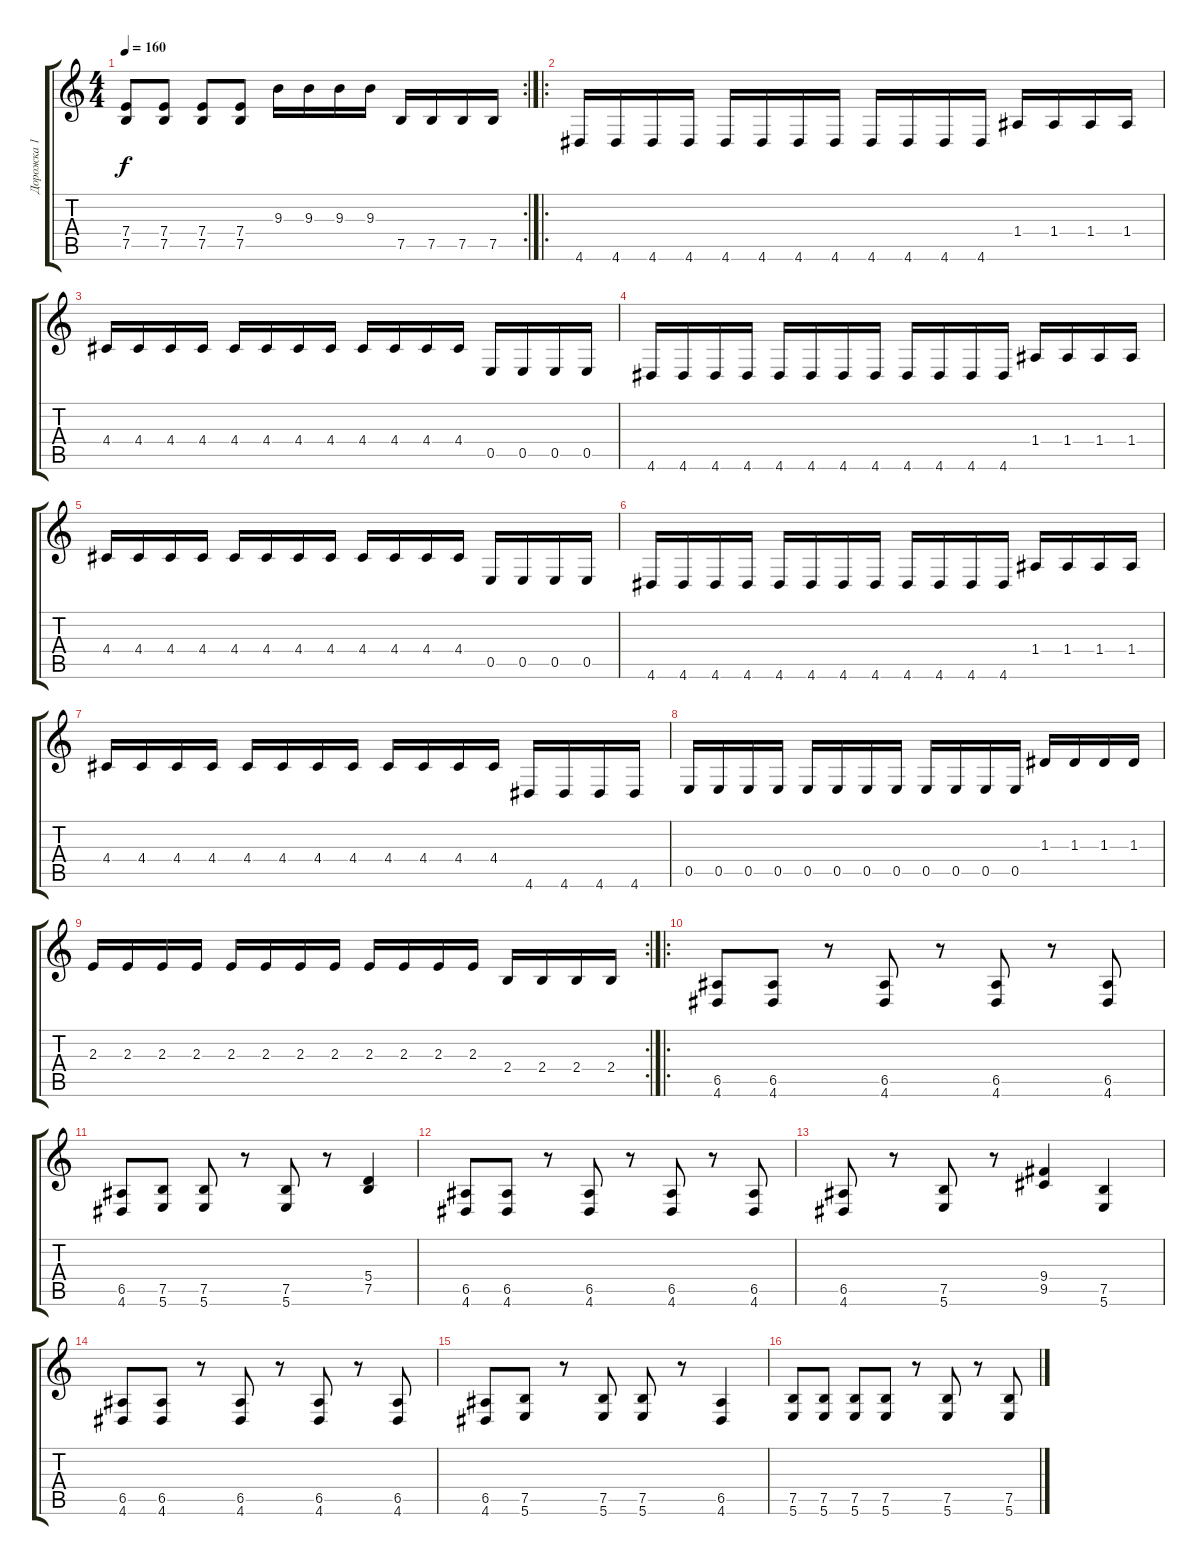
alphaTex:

\track ("Дорожка 1" "Дорожка 1") {instrument overdrivenguitar}
\staff {score tabs}
\tuning (B3 Gb3 D3 A2 E2 B1) {hide}
\rc 2
\ts (4 4)
\tempo 160
\clef g2
\ks c
(7.4 7.5).8{dy f} (7.4 7.5).8 (7.4 7.5).8 (7.4 7.5).8 9.3.16 9.3.16 9.3.16 9.3.16 7.5.16 7.5.16 7.5.16 7.5.16 |
\ro
4.6.16 4.6.16 4.6.16 4.6.16 4.6.16 4.6.16 4.6.16 4.6.16 4.6.16 4.6.16 4.6.16 4.6.16 1.4.16 1.4.16 1.4.16 1.4.16 |
4.4.16 4.4.16 4.4.16 4.4.16 4.4.16 4.4.16 4.4.16 4.4.16 4.4.16 4.4.16 4.4.16 4.4.16 0.5.16 0.5.16 0.5.16 0.5.16 |
4.6.16 4.6.16 4.6.16 4.6.16 4.6.16 4.6.16 4.6.16 4.6.16 4.6.16 4.6.16 4.6.16 4.6.16 1.4.16 1.4.16 1.4.16 1.4.16 |
4.4.16 4.4.16 4.4.16 4.4.16 4.4.16 4.4.16 4.4.16 4.4.16 4.4.16 4.4.16 4.4.16 4.4.16 0.5.16 0.5.16 0.5.16 0.5.16 |
4.6.16 4.6.16 4.6.16 4.6.16 4.6.16 4.6.16 4.6.16 4.6.16 4.6.16 4.6.16 4.6.16 4.6.16 1.4.16 1.4.16 1.4.16 1.4.16 |
4.4.16 4.4.16 4.4.16 4.4.16 4.4.16 4.4.16 4.4.16 4.4.16 4.4.16 4.4.16 4.4.16 4.4.16 4.6.16 4.6.16 4.6.16 4.6.16 |
0.5.16 0.5.16 0.5.16 0.5.16 0.5.16 0.5.16 0.5.16 0.5.16 0.5.16 0.5.16 0.5.16 0.5.16 1.3.16 1.3.16 1.3.16 1.3.16 |
\rc 2
2.3.16 2.3.16 2.3.16 2.3.16 2.3.16 2.3.16 2.3.16 2.3.16 2.3.16 2.3.16 2.3.16 2.3.16 2.4.16 2.4.16 2.4.16 2.4.16 |
\ro
(6.5 4.6).8 (6.5 4.6).8 r.8 (6.5 4.6).8 r.8 (6.5 4.6).8 r.8 (6.5 4.6).8 |
(6.5 4.6).8 (7.5 5.6).8 (7.5 5.6).8 r.8 (7.5 5.6).8 r.8 (5.4 7.5).4 |
(6.5 4.6).8 (6.5 4.6).8 r.8 (6.5 4.6).8 r.8 (6.5 4.6).8 r.8 (6.5 4.6).8 |
(6.5 4.6).8 r.8 (7.5 5.6).8 r.8 (9.4 9.5).4 (7.5 5.6).4 |
(6.5 4.6).8 (6.5 4.6).8 r.8 (6.5 4.6).8 r.8 (6.5 4.6).8 r.8 (6.5 4.6).8 |
(6.5 4.6).8 (7.5 5.6).8 r.8 (7.5 5.6).8 (7.5 5.6).8 r.8 (6.5 4.6).4 |
(7.5 5.6).8 (7.5 5.6).8 (7.5 5.6).8 (7.5 5.6).8 r.8 (7.5 5.6).8 r.8 (7.5 5.6).8
